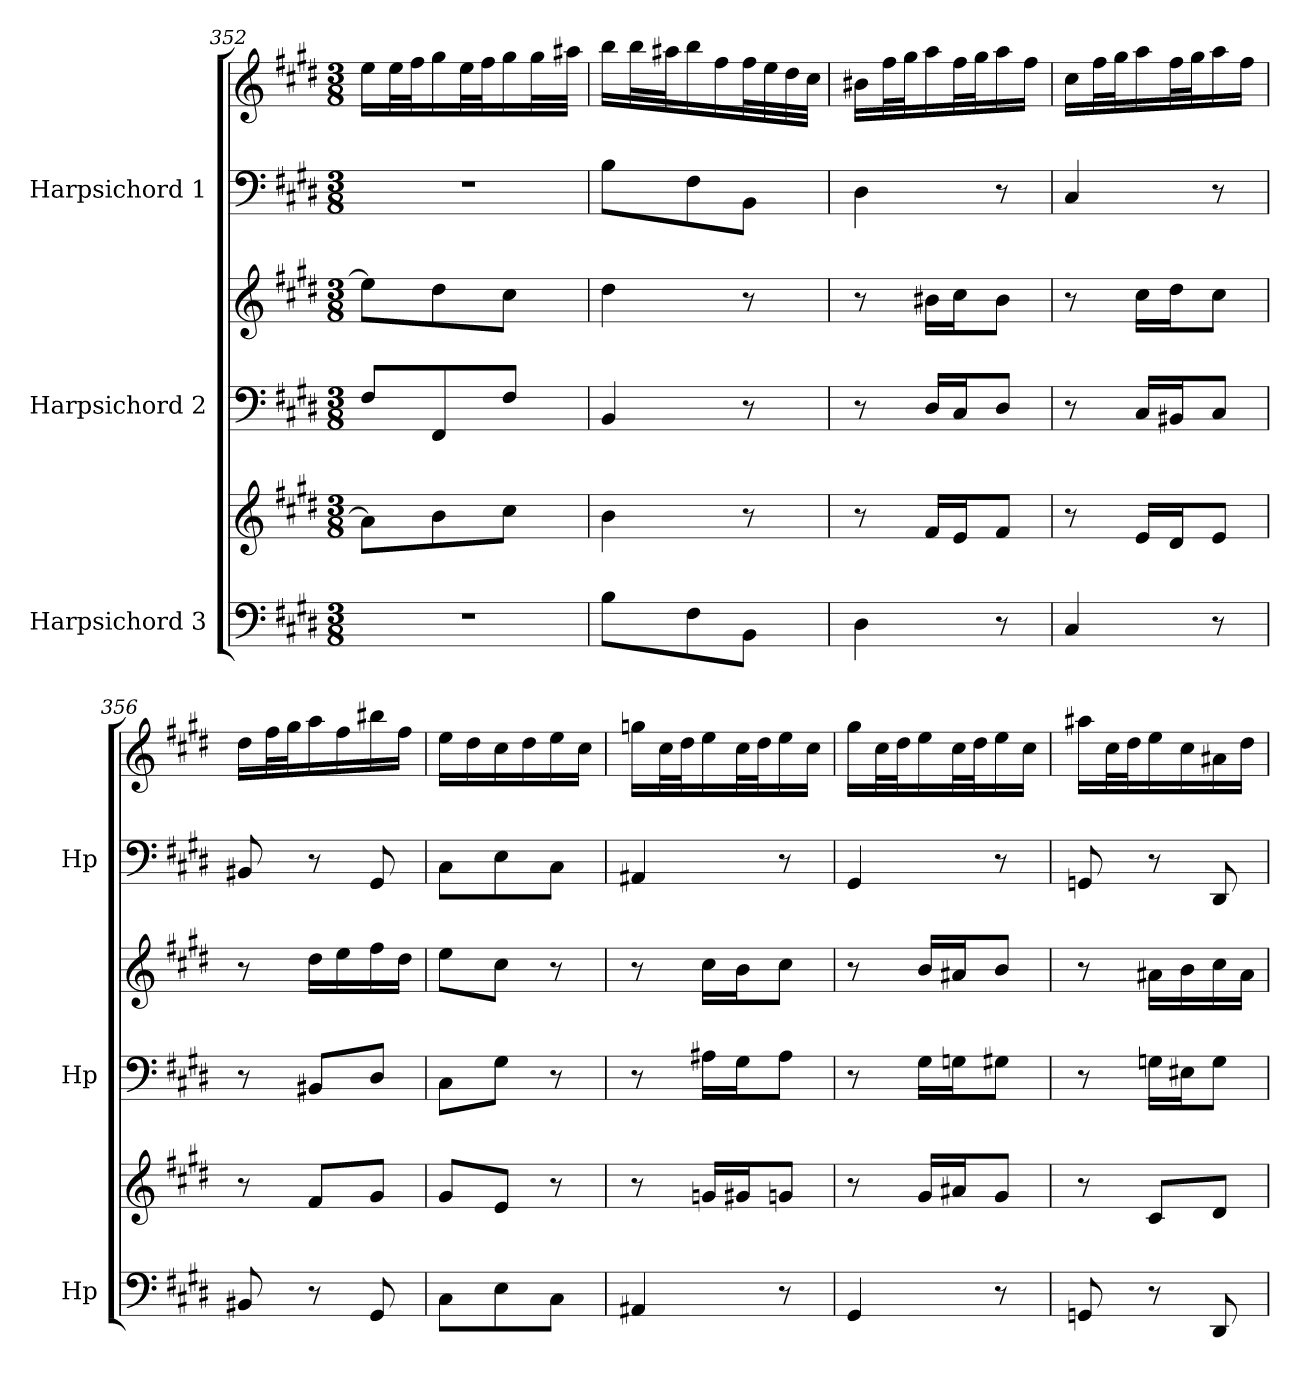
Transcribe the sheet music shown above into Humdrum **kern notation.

**kern	**kern	**kern	**kern	**kern	**kern
*part3	*part3	*part2	*part2	*part1	*part1
*staff6	*staff5	*staff4	*staff3	*staff2	*staff1
*I"Harpsichord 3	*	*I"Harpsichord 2	*	*I"Harpsichord 1	*
*I'Hp	*	*I'Hp	*	*I'Hp	*
!!LO:LB:g=z
*clefF4	*clefG2	*clefF4	*clefG2	*clefF4	*clefG2
*k[f#c#g#d#]	*k[f#c#g#d#]	*k[f#c#g#d#]	*k[f#c#g#d#]	*k[f#c#g#d#]	*k[f#c#g#d#]
*M3/8	*M3/8	*M3/8	*M3/8	*M3/8	*M3/8
=352	=352	=352	=352	=352	=352
4.r	8a#\L]	8F#/L	8ee\L]	4.r	16ee\LL
.	.	.	.	.	32ee\L
.	.	.	.	.	32ff#\J
.	8b\	8FF#/	8dd#\	.	16gg#\
.	.	.	.	.	32ee\L
.	.	.	.	.	32ff#\J
.	8cc#\J	8F#/J	8cc#\J	.	16gg#\
.	.	.	.	.	32gg#\L
.	.	.	.	.	32aa#X\JJJ
=353	=353	=353	=353	=353	=353
8B\L	4b\	4BB/	4dd#\	8B\L	16bb\LL
.	.	.	.	.	32bb\L
.	.	.	.	.	32aa#X\J
8F#\	.	.	.	8F#\	16bb\
.	.	.	.	.	16ff#\
8BB\J	8r	8r	8r	8BB\J	32ff#\L
.	.	.	.	.	32ee\
.	.	.	.	.	32dd#\
.	.	.	.	.	32cc#\JJJ
=354	=354	=354	=354	=354	=354
4D#\	8r	8r	8r	4D#\	16b#X\LL
.	.	.	.	.	32ff#\L
.	.	.	.	.	32gg#\J
.	16f#/LL	16D#/LL	16b#X\LL	.	16aa\
.	16e/J	16C#/J	16cc#\J	.	32ff#\L
.	.	.	.	.	32gg#\J
8r	8f#/J	8D#/J	8b#\J	8r	16aa\
.	.	.	.	.	16ff#\JJ
=355	=355	=355	=355	=355	=355
4C#/	8r	8r	8r	4C#/	16cc#\LL
.	.	.	.	.	32ff#\L
.	.	.	.	.	32gg#\J
.	16e/LL	16C#/LL	16cc#\LL	.	16aa\
.	16d#/J	16BB#X/J	16dd#\J	.	32ff#\L
.	.	.	.	.	32gg#\J
8r	8e/J	8C#/J	8cc#\J	8r	16aa\
.	.	.	.	.	16ff#\JJ
!!LO:PB:g=z
=356	=356	=356	=356	=356	=356
8BB#X/	8r	8r	8r	8BB#X/	16dd#\LL
.	.	.	.	.	32ff#\L
.	.	.	.	.	32gg#\J
8r	8f#/L	8BB#X/L	16dd#\LL	8r	16aa\
.	.	.	16ee\	.	16ff#\
8GG#/	8g#/J	8D#/J	16ff#\	8GG#/	16bb#X\
.	.	.	16dd#\JJ	.	16ff#\JJ
=357	=357	=357	=357	=357	=357
8C#\L	8g#/L	8C#\L	8ee\L	8C#\L	16ee\LL
.	.	.	.	.	16dd#\
8E\	8e/J	8G#\J	8cc#\J	8E\	16cc#\
.	.	.	.	.	16dd#\
8C#\J	8r	8r	8r	8C#\J	16ee\
.	.	.	.	.	16cc#\JJ
=358	=358	=358	=358	=358	=358
4AA#X/	8r	8r	8r	4AA#X/	16ggn\LL
.	.	.	.	.	32cc#\L
.	.	.	.	.	32dd#\J
.	16gn/LL	16A#X\LL	16cc#\LL	.	16ee\
.	16g#X/J	16G#\J	16b\J	.	32cc#\L
.	.	.	.	.	32dd#\J
8r	8gn/J	8A#\J	8cc#\J	8r	16ee\
.	.	.	.	.	16cc#\JJ
=359	=359	=359	=359	=359	=359
4GG#/	8r	8r	8r	4GG#/	16gg#\LL
.	.	.	.	.	32cc#\L
.	.	.	.	.	32dd#\J
.	16g#/LL	16G#\LL	16b/LL	.	16ee\
.	16a#X/J	16Gn\J	16a#X/J	.	32cc#\L
.	.	.	.	.	32dd#\J
8r	8g#/J	8G#X\J	8b/J	8r	16ee\
.	.	.	.	.	16cc#\JJ
=360	=360	=360	=360	=360	=360
8GGn/	8r	8r	8r	8GGn/	16aa#X\LL
.	.	.	.	.	32cc#\L
.	.	.	.	.	32dd#\J
8r	8c#/L	16Gn\LL	16a#X\LL	8r	16ee\
.	.	16E#X\J	16b\	.	16cc#\
8DD#/	8d#/J	8G\J	16cc#\	8DD#/	16a#X\
.	.	.	16a#\JJ	.	16dd#\JJ
=	=	=	=	=	=
*-	*-	*-	*-	*-	*-
